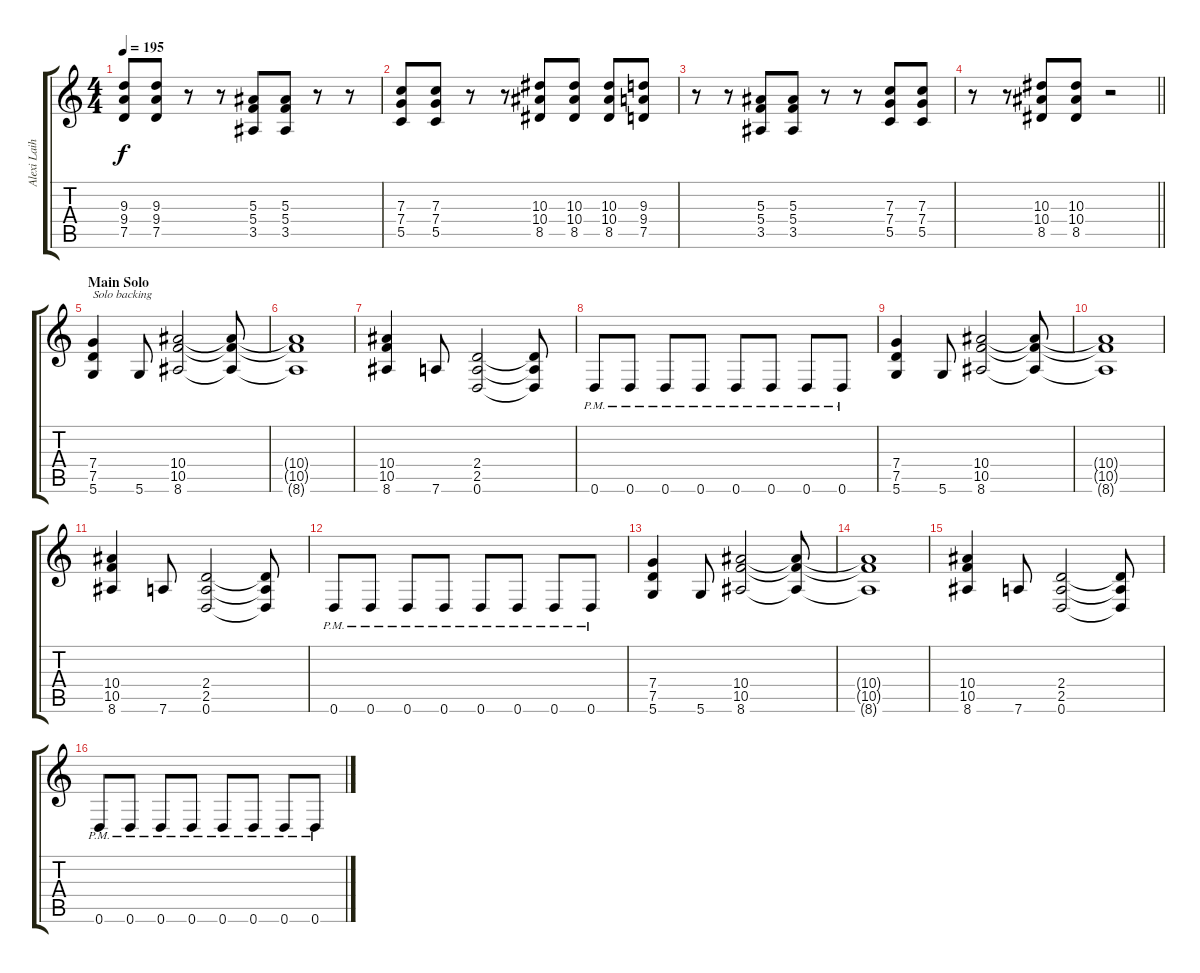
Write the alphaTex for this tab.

\track ("Alexi Laiho" "Alexi Laih") {instrument distortionguitar}
\staff {score tabs}
\tuning (D4 A3 F3 C3 G2 D2) {hide}
\ts (4 4)
\tempo 195
\clef g2
\ks c
(9.3 9.4 7.5).8{dy f instrument distortionguitar} (9.3 9.4 7.5).8 r.8 r.8 (5.3 5.4 3.5).8 (5.3 5.4 3.5).8 r.8 r.8 |
(7.3 7.4 5.5).8 (7.3 7.4 5.5).8 r.8 r.8 (10.3 10.4 8.5).8 (10.3 10.4 8.5).8 (10.3 10.4 8.5).8 (9.3 9.4 7.5).8 |
r.8 r.8 (5.3 5.4 3.5).8 (5.3 5.4 3.5).8 r.8 r.8 (7.3 7.4 5.5).8 (7.3 7.4 5.5).8 |
\barLineRight lightlight
r.8 r.8 (10.3 10.4 8.5).8 (10.3 10.4 8.5).8 r.2 |
\section ("" "Main Solo")
(7.4 7.5 5.6).4{txt "Solo backing"} 5.6.8 (10.4 10.5 8.6).2 (10.4{t} 10.5{t} 8.6{t}).8 |
(10.4{t} 10.5{t} 8.6{t}).1 |
(10.4 10.5 8.6).4 7.6.8 (2.4 2.5 0.6).2 (2.4{t} 2.5{t} 0.6{t}).8 |
0.6{pm}.8 0.6{pm}.8 0.6{pm}.8 0.6{pm}.8 0.6{pm}.8 0.6{pm}.8 0.6{pm}.8 0.6{pm}.8 |
(7.4 7.5 5.6).4 5.6.8 (10.4 10.5 8.6).2 (10.4{t} 10.5{t} 8.6{t}).8 |
(10.4{t} 10.5{t} 8.6{t}).1 |
(10.4 10.5 8.6).4 7.6.8 (2.4 2.5 0.6).2 (2.4{t} 2.5{t} 0.6{t}).8 |
0.6{pm}.8 0.6{pm}.8 0.6{pm}.8 0.6{pm}.8 0.6{pm}.8 0.6{pm}.8 0.6{pm}.8 0.6{pm}.8 |
(7.4 7.5 5.6).4 5.6.8 (10.4 10.5 8.6).2 (10.4{t} 10.5{t} 8.6{t}).8 |
(10.4{t} 10.5{t} 8.6{t}).1 |
(10.4 10.5 8.6).4 7.6.8 (2.4 2.5 0.6).2 (2.4{t} 2.5{t} 0.6{t}).8 |
0.6{pm}.8 0.6{pm}.8 0.6{pm}.8 0.6{pm}.8 0.6{pm}.8 0.6{pm}.8 0.6{pm}.8 0.6{pm}.8
